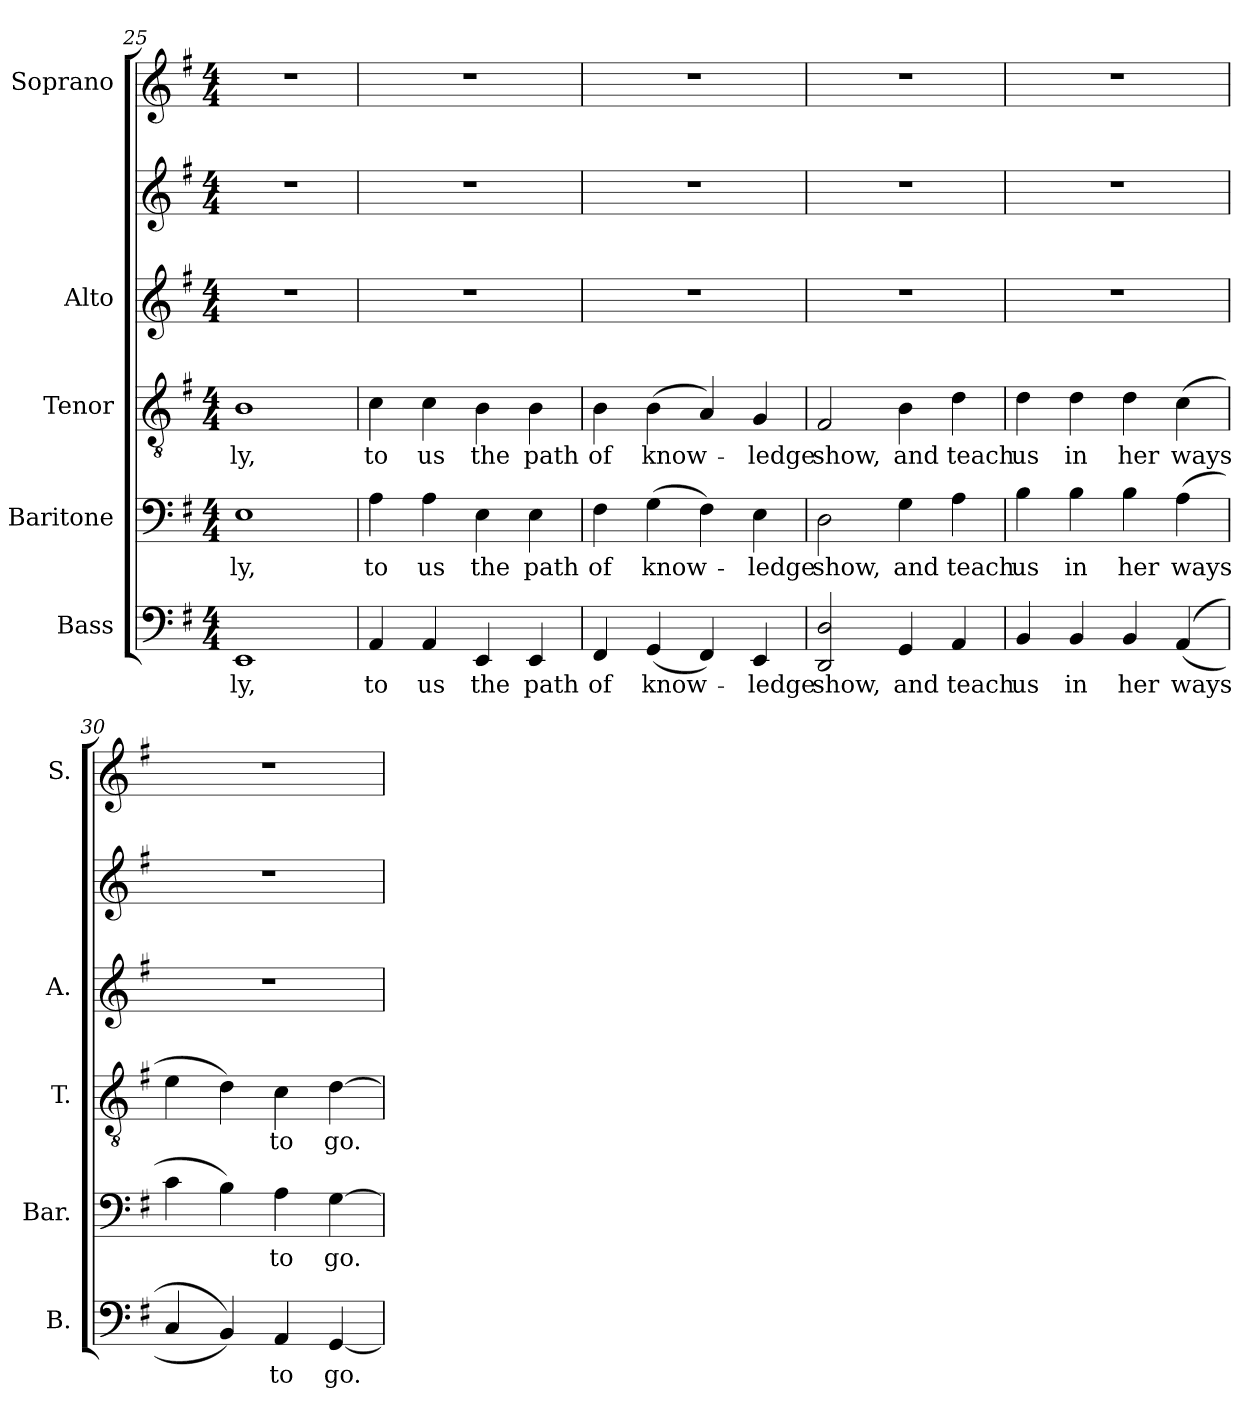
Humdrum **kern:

**kern	**text	**kern	**text	**kern	**text	**kern	**kern	**kern
*part5	*part5	*part4	*part4	*part3	*part3	*part2	*part2	*part1
*staff6	*staff6	*staff5	*staff5	*staff4	*staff4	*staff3	*staff2	*staff1
*I"Bass	*	*I"Baritone	*	*I"Tenor	*	*I"Alto	*	*I"Soprano
*I'B.	*	*I'Bar.	*	*I'T.	*	*I'A.	*	*I'S.
*clefF4	*	*clefF4	*	*clefGv2	*	*clefG2	*clefG2	*clefG2
*	*	*	*	*ITrd7c12	*	*	*	*
*k[f#]	*	*k[f#]	*	*k[f#]	*	*k[f#]	*k[f#]	*k[f#]
*G:	*	*G:	*	*G:	*	*G:	*G:	*G:
*M4/4	*	*M4/4	*	*M4/4	*	*M4/4	*M4/4	*M4/4
=25	=25	=25	=25	=25	=25	=25	=25	=25
!	!LO:LY:b:color=#000000	!	!	!	!	!	!	!
!	!	!	!LO:LY:b:color=#000000	!	!	!	!	!
!	!	!	!	!	!LO:LY:b:color=#000000	!	!	!
1EEi	-ly,	1Ei	-ly,	1BBi	-ly,	1r	1r	1r
!!LO:LB:g=z
=26	=26	=26	=26	=26	=26	=26	=26	=26
!	!LO:LY:b:color=#000000	!	!	!	!	!	!	!
!	!	!	!LO:LY:b:color=#000000	!	!	!	!	!
!	!	!	!	!	!LO:LY:b:color=#000000	!	!	!
4AAi/	to	4Ai\	to	4Ci\	to	1r	1r	1r
!	!LO:LY:b:color=#000000	!	!	!	!	!	!	!
!	!	!	!LO:LY:b:color=#000000	!	!	!	!	!
!	!	!	!	!	!LO:LY:b:color=#000000	!	!	!
4AAi/	us	4Ai\	us	4Ci\	us	.	.	.
!	!LO:LY:b:color=#000000	!	!	!	!	!	!	!
!	!	!	!LO:LY:b:color=#000000	!	!	!	!	!
!	!	!	!	!	!LO:LY:b:color=#000000	!	!	!
4EEi/	the	4Ei\	the	4BBi\	the	.	.	.
!	!LO:LY:b:color=#000000	!	!	!	!	!	!	!
!	!	!	!LO:LY:b:color=#000000	!	!	!	!	!
!	!	!	!	!	!LO:LY:b:color=#000000	!	!	!
4EEi/	path	4Ei\	path	4BBi\	path	.	.	.
=27	=27	=27	=27	=27	=27	=27	=27	=27
!	!LO:LY:b:color=#000000	!	!	!	!	!	!	!
!	!	!	!LO:LY:b:color=#000000	!	!	!	!	!
!	!	!	!	!	!LO:LY:b:color=#000000	!	!	!
4FF#i/	of	4F#i\	of	4BBi\	of	1r	1r	1r
!	!LO:LY:b:color=#000000	!	!	!	!	!	!	!
!	!	!	!LO:LY:b:color=#000000	!	!	!	!	!
!	!	!	!	!	!LO:LY:b:color=#000000	!	!	!
(4GGi/	know-	(4Gi\	know-	(4BBi\	know-	.	.	.
4FF#i/)	.	4F#i\)	.	4AAi/)	.	.	.	.
!	!LO:LY:b:color=#000000	!	!	!	!	!	!	!
!	!	!	!LO:LY:b:color=#000000	!	!	!	!	!
!	!	!	!	!	!LO:LY:b:color=#000000	!	!	!
4EEi/	-ledge	4Ei\	-ledge	4GGi/	-ledge	.	.	.
=28	=28	=28	=28	=28	=28	=28	=28	=28
!	!LO:LY:b:color=#000000	!	!	!	!	!	!	!
!	!	!	!LO:LY:b:color=#000000	!	!	!	!	!
!	!	!	!	!	!LO:LY:b:color=#000000	!	!	!
2DDi/ 2Di	show,	2Di\	show,	2FF#i/	show,	1r	1r	1r
!	!LO:LY:b:color=#000000	!	!	!	!	!	!	!
!	!	!	!LO:LY:b:color=#000000	!	!	!	!	!
!	!	!	!	!	!LO:LY:b:color=#000000	!	!	!
4GGi/	and	4Gi\	and	4BBi\	and	.	.	.
!	!LO:LY:b:color=#000000	!	!	!	!	!	!	!
!	!	!	!LO:LY:b:color=#000000	!	!	!	!	!
!	!	!	!	!	!LO:LY:b:color=#000000	!	!	!
4AAi/	teach	4Ai\	teach	4Di\	teach	.	.	.
=29	=29	=29	=29	=29	=29	=29	=29	=29
!	!LO:LY:b:color=#000000	!	!	!	!	!	!	!
!	!	!	!LO:LY:b:color=#000000	!	!	!	!	!
!	!	!	!	!	!LO:LY:b:color=#000000	!	!	!
4BBi/	us	4Bi\	us	4Di\	us	1r	1r	1r
!	!LO:LY:b:color=#000000	!	!	!	!	!	!	!
!	!	!	!LO:LY:b:color=#000000	!	!	!	!	!
!	!	!	!	!	!LO:LY:b:color=#000000	!	!	!
4BBi/	in	4Bi\	in	4Di\	in	.	.	.
!	!LO:LY:b:color=#000000	!	!	!	!	!	!	!
!	!	!	!LO:LY:b:color=#000000	!	!	!	!	!
!	!	!	!	!	!LO:LY:b:color=#000000	!	!	!
4BBi/	her	4Bi\	her	4Di\	her	.	.	.
!	!LO:LY:b:color=#000000	!	!	!	!	!	!	!
!	!	!	!LO:LY:b:color=#000000	!	!	!	!	!
!	!	!	!	!	!LO:LY:b:color=#000000	!	!	!
((4AAi/	ways	(4Ai\	ways	(4Ci\	ways	.	.	.
=30	=30	=30	=30	=30	=30	=30	=30	=30
4Ci/	.	4ci\	.	4Ei\	.	1r	1r	1r
4BBi/))	.	4Bi\)	.	4Di\)	.	.	.	.
!	!LO:LY:b:color=#000000	!	!	!	!	!	!	!
!	!	!	!LO:LY:b:color=#000000	!	!	!	!	!
!	!	!	!	!	!LO:LY:b:color=#000000	!	!	!
4AAi/	to	4Ai\	to	4Ci\	to	.	.	.
!	!LO:LY:b:color=#000000	!	!	!	!	!	!	!
!	!	!	!LO:LY:b:color=#000000	!	!	!	!	!
!	!	!	!	!	!LO:LY:b:color=#000000	!	!	!
[<4GGi/	go.	[>4Gi\	go.	[>4Di\	go.	.	.	.
=	=	=	=	=	=	=	=	=
*-	*-	*-	*-	*-	*-	*-	*-	*-
